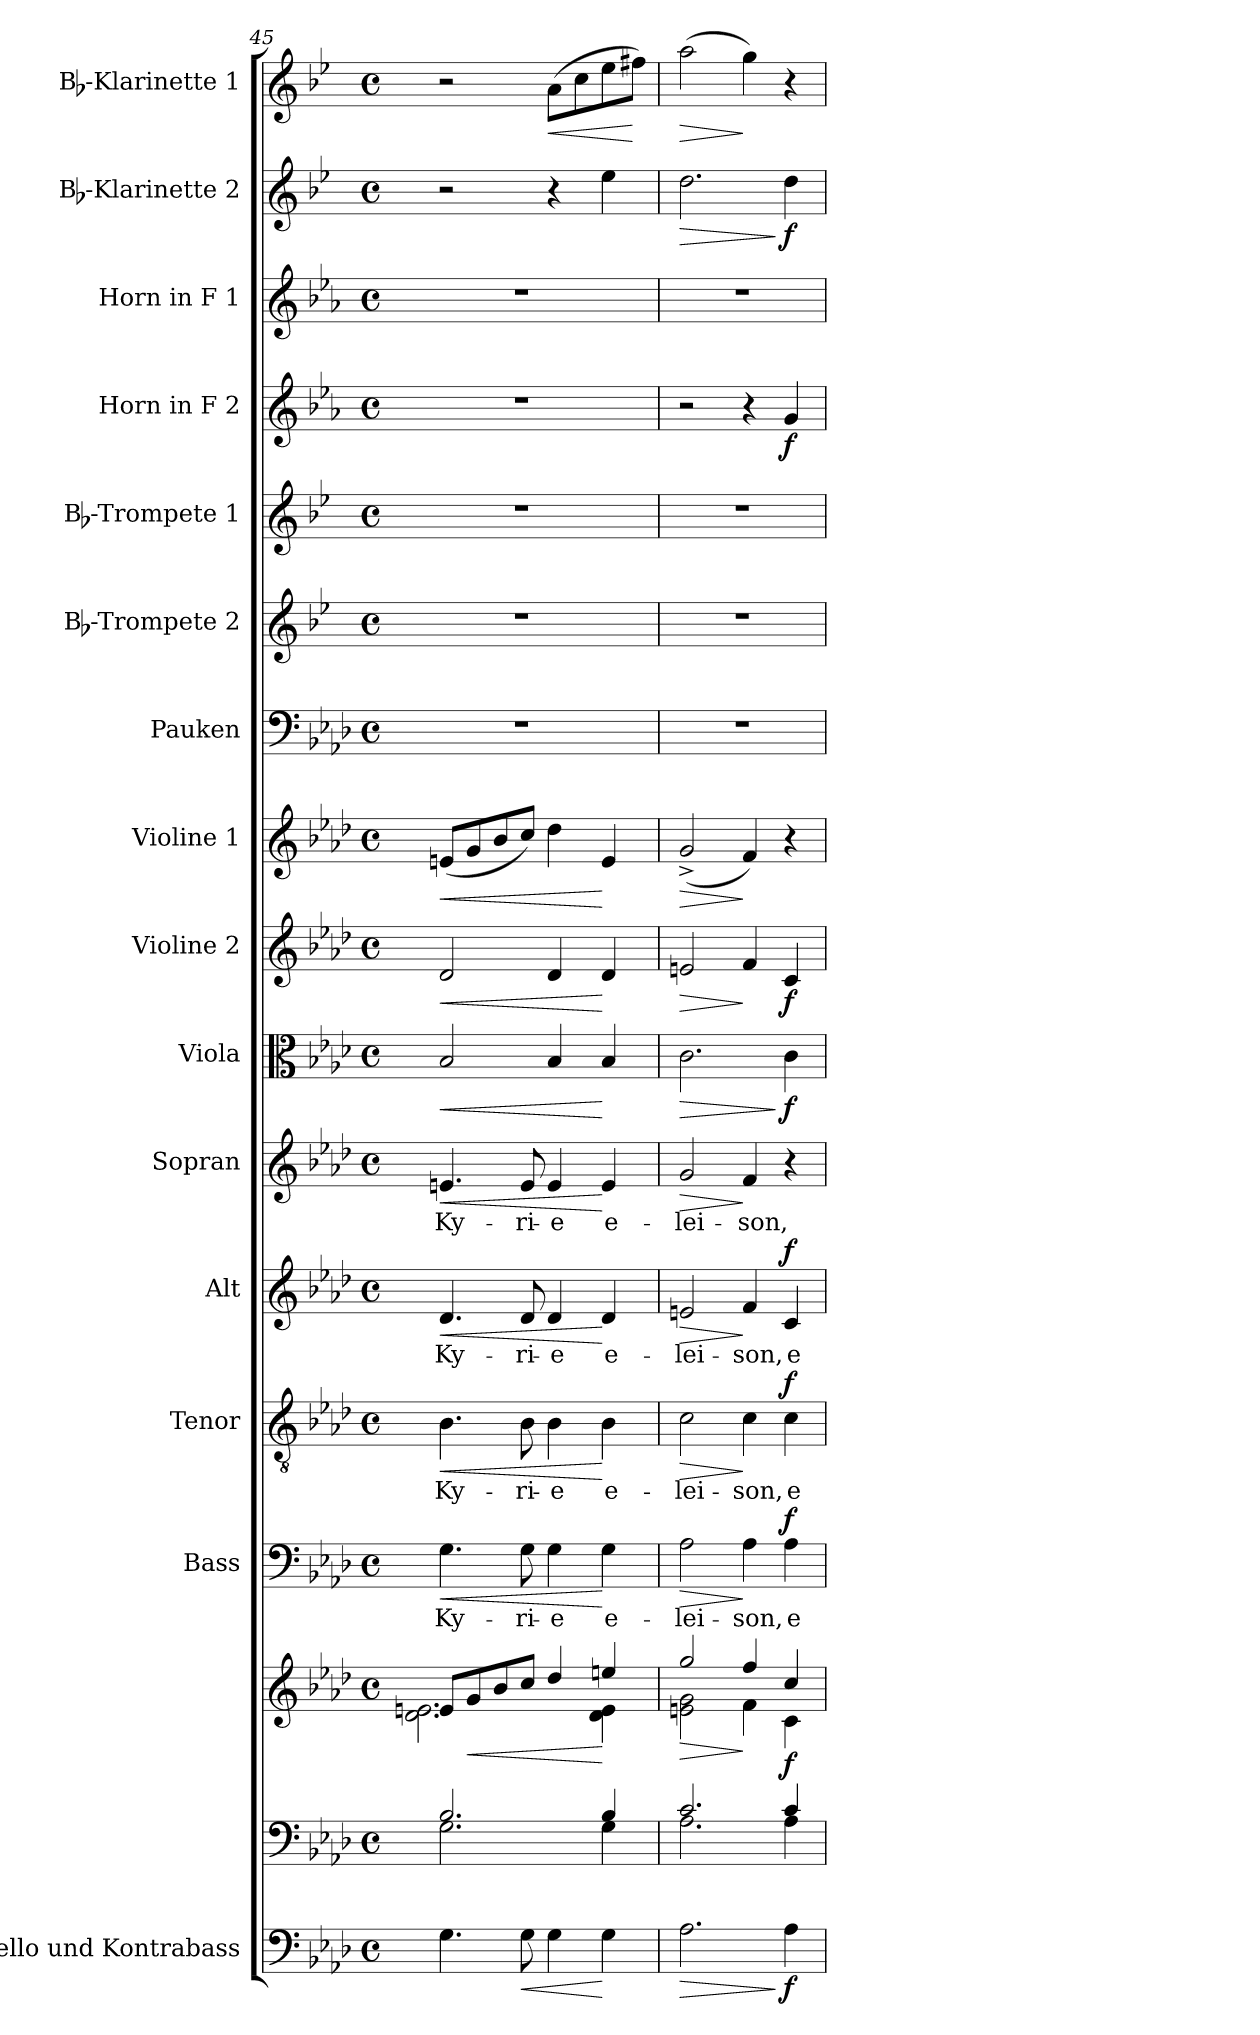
**kern	**dynam	**kern	**kern	**dynam	**kern	**text	**dynam	**kern	**text	**dynam	**kern	**text	**dynam	**kern	**text	**dynam	**kern	**dynam	**kern	**dynam	**kern	**dynam	**kern	**kern	**kern	**kern	**dynam	**kern	**kern	**dynam	**kern	**dynam
*part16	*part16	*part15	*part15	*part15	*part14	*part14	*part14	*part13	*part13	*part13	*part12	*part12	*part12	*part11	*part11	*part11	*part10	*part10	*part9	*part9	*part8	*part8	*part7	*part6	*part5	*part4	*part4	*part3	*part2	*part2	*part1	*part1
*staff17	*staff17	*staff16	*staff15	*staff15/16	*staff14	*staff14	*staff14	*staff13	*staff13	*staff13	*staff12	*staff12	*staff12	*staff11	*staff11	*staff11	*staff10	*staff10	*staff9	*staff9	*staff8	*staff8	*staff7	*staff6	*staff5	*staff4	*staff4	*staff3	*staff2	*staff2	*staff1	*staff1
*I"Cello und Kontrabass	*	*	*	*	*I"Bass	*	*	*I"Tenor	*	*	*I"Alt	*	*	*I"Sopran	*	*	*I"Viola	*	*I"Violine 2	*	*I"Violine 1	*	*I"Pauken	*I"Bb-Trompete 2	*I"Bb-Trompete 1	*I"Horn in F 2	*	*I"Horn in F 1	*I"Bb-Klarinette 2	*	*I"Bb-Klarinette 1	*
*I'Kb.	*	*	*	*	*I'B.	*	*	*I'T.	*	*	*I'A.	*	*	*I'S.	*	*	*I'Vla.	*	*I'Vl. 2	*	*I'Vl. 1	*	*I'Pk.	*I'Bb Trp. 2	*I'Bb Trp. 1	*	*	*	*I'Bb Kl. 2	*	*I'Bb Kl. 1	*
*clefF4	*	*clefF4	*clefG2	*	*clefF4	*	*	*clefGv2	*	*	*clefG2	*	*	*clefG2	*	*	*clefC3	*	*clefG2	*	*clefG2	*	*clefF4	*clefG2	*clefG2	*clefG2	*	*clefG2	*clefG2	*	*clefG2	*
*ITrd7c12	*	*	*	*	*	*	*	*	*	*	*	*	*	*	*	*	*	*	*	*	*	*	*	*ITrd1c2	*ITrd1c2	*ITrd4c7	*	*ITrd4c7	*ITrd1c2	*	*ITrd1c2	*
*k[b-e-a-d-]	*	*k[b-e-a-d-]	*k[b-e-a-d-]	*	*k[b-e-a-d-]	*	*	*k[b-e-a-d-]	*	*	*k[b-e-a-d-]	*	*	*k[b-e-a-d-]	*	*	*k[b-e-a-d-]	*	*k[b-e-a-d-]	*	*k[b-e-a-d-]	*	*k[b-e-a-d-]	*k[b-e-a-d-]	*k[b-e-a-d-]	*k[b-e-a-d-]	*	*k[b-e-a-d-]	*k[b-e-a-d-]	*	*k[b-e-a-d-]	*
*A-:	*	*A-:	*A-:	*	*A-:	*	*	*A-:	*	*	*A-:	*	*	*A-:	*	*	*A-:	*	*A-:	*	*A-:	*	*A-:	*A-:	*A-:	*A-:	*	*A-:	*A-:	*	*A-:	*
*M4/4	*	*M4/4	*M4/4	*	*M4/4	*	*	*M4/4	*	*	*M4/4	*	*	*M4/4	*	*	*M4/4	*	*M4/4	*	*M4/4	*	*M4/4	*M4/4	*M4/4	*M4/4	*	*M4/4	*M4/4	*	*M4/4	*
*met(c)	*	*met(c)	*met(c)	*	*met(c)	*	*	*met(c)	*	*	*met(c)	*	*	*met(c)	*	*	*met(c)	*	*met(c)	*	*met(c)	*	*met(c)	*met(c)	*met(c)	*met(c)	*	*met(c)	*met(c)	*	*met(c)	*
=45	=45	=45	=45	=45	=45	=45	=45	=45	=45	=45	=45	=45	=45	=45	=45	=45	=45	=45	=45	=45	=45	=45	=45	=45	=45	=45	=45	=45	=45	=45	=45	=45
*	*	*^	*^	*	*	*	*	*	*	*	*	*	*	*	*	*	*	*	*	*	*	*	*	*	*	*	*	*	*	*	*	*
!	!	!	!	!	!	!	!	!LO:LY:b	!LO:HP:b	!	!LO:LY:b	!LO:HP:b	!	!LO:LY:b	!LO:HP:b	!	!LO:LY:b	!LO:HP:b	!	!LO:HP:b	!	!LO:HP:b	!	!LO:HP:b	!	!	!	!	!	!	!	!	!	!
4.GG\	.	2.B-/	2.G\	8en!/L	2.d-\ 2.e\	.	4.G\	Ky-	<	4.B-\	Ky-	<	4.d-/	Ky-	<	4.en/	Ky-	<	2B-/	<	2d-/	<	(<8en/L	<	1r	1r	1r	1r	.	1r	2r	.	2r	.
!	!	!	!	!	!	!LO:HP:b	!	!	!	!	!	!	!	!	!	!	!	!	!	!	!	!	!	!	!	!	!	!	!	!	!	!	!	!
.	.	.	.	8g!/	.	<	.	.	.	.	.	.	.	.	.	.	.	.	.	.	.	.	8g/	.	.	.	.	.	.	.	.	.	.	.
.	.	.	.	8b-!/	.	.	.	.	.	.	.	.	.	.	.	.	.	.	.	.	.	.	8b-/	.	.	.	.	.	.	.	.	.	.	.
!	!LO:HP:b	!	!	!	!	!	!	!LO:LY:b	!	!	!LO:LY:b	!	!	!LO:LY:b	!	!	!LO:LY:b	!	!	!	!	!	!	!	!	!	!	!	!	!	!	!	!	!
8GG\	<	.	.	8cc!/J	.	.	8G\	-ri-	.	8B-\	-ri-	.	8d-/	-ri-	.	8e/	-ri-	.	.	.	.	.	8cc/J)	.	.	.	.	.	.	.	.	.	.	.
!	!	!	!	!	!	!	!	!LO:LY:b	!	!	!LO:LY:b	!	!	!LO:LY:b	!	!	!LO:LY:b	!	!	!	!	!	!	!	!	!	!	!	!	!	!	!	!	!LO:HP:b
4GG\	.	.	.	4dd-!/	.	.	4G\	-e	.	4B-\	-e	.	4d-/	-e	.	4e/	-e	.	4B-/	.	4d-/	.	4dd-\	.	.	.	.	.	.	.	4r	.	(>8g\L	<
.	.	.	.	.	.	.	.	.	.	.	.	.	.	.	.	.	.	.	.	.	.	.	.	.	.	.	.	.	.	.	.	.	8b-\	.
!	!	!	!	!	!	!	!	!LO:LY:b	!	!	!LO:LY:b	!	!	!LO:LY:b	!	!	!LO:LY:b	!	!	!	!	!	!	!	!	!	!	!	!	!	!	!	!	!
4GG\	[	4B-/	4G\	4een!/	4d-\ 4e\	[	4G\	e-	[	4B-\	e-	[	4d-/	e-	[	4e/	e-	[	4B-/	[	4d-/	[	4e/	[	.	.	.	.	.	.	4dd-\	.	8dd-\	.
.	.	.	.	.	.	.	.	.	.	.	.	.	.	.	.	.	.	.	.	.	.	.	.	.	.	.	.	.	.	.	.	.	8een\J)	[
=46	=46	=46	=46	=46	=46	=46	=46	=46	=46	=46	=46	=46	=46	=46	=46	=46	=46	=46	=46	=46	=46	=46	=46	=46	=46	=46	=46	=46	=46	=46	=46	=46	=46	=46
!	!LO:HP:b	!	!	!	!	!LO:HP:b	!	!LO:LY:b	!LO:HP:b	!	!LO:LY:b	!LO:HP:b	!	!LO:LY:b	!LO:HP:b	!	!LO:LY:b	!LO:HP:b	!	!LO:HP:b	!	!LO:HP:b	!	!LO:HP:b	!	!	!	!	!	!	!	!LO:HP:b	!	!LO:HP:b
2.AA-\	>	2.c/	2.A-\	2gg!/	2en\ 2g\	>	2A-\	-lei-	>	2c\	-lei-	>	2en/	-lei-	>	2g/	-lei-	>	2.c\	>	2en/	>	(<2g^>/	>	1r	1r	1r	2r	.	1r	2.cc\	>	(>2gg\	>
!	!	!	!	!	!	!	!	!LO:LY:b	!	!	!LO:LY:b	!	!	!LO:LY:b	!	!	!LO:LY:b	!	!	!	!	!	!	!	!	!	!	!	!	!	!	!	!	!
.	.	.	.	4ff!/	4f\	]	4A-\	-son,	]	4c\	-son,	]	4f/	-son,	]	4f/	-son,	]	.	.	4f/	]	4f/)	]	.	.	.	4r	.	.	.	.	4ff\)	]
!	!LO:DY:n=1:b	!	!	!	!	!LO:DY:b	!	!LO:LY:b	!LO:DY:a	!	!LO:LY:b	!LO:DY:a	!	!LO:LY:b	!LO:DY:a	!	!	!	!	!LO:DY:n=1:b	!	!LO:DY:b	!	!	!	!	!	!	!LO:DY:b	!	!	!LO:DY:n=1:b	!	!
4AA-\	] f	4c/	4A-\	4cc/	4c\	f	4A-\	e-	f	4c\	e-	f	4c/	e-	f	4r	.	.	4c\	] f	4c/	f	4r	.	.	.	.	4c/	f	.	4cc\	] f	4r	.
*	*	*v	*v	*	*	*	*	*	*	*	*	*	*	*	*	*	*	*	*	*	*	*	*	*	*	*	*	*	*	*	*	*	*	*
*	*	*	*v	*v	*	*	*	*	*	*	*	*	*	*	*	*	*	*	*	*	*	*	*	*	*	*	*	*	*	*	*	*	*
=	=	=	=	=	=	=	=	=	=	=	=	=	=	=	=	=	=	=	=	=	=	=	=	=	=	=	=	=	=	=	=	=
*-	*-	*-	*-	*-	*-	*-	*-	*-	*-	*-	*-	*-	*-	*-	*-	*-	*-	*-	*-	*-	*-	*-	*-	*-	*-	*-	*-	*-	*-	*-	*-	*-
